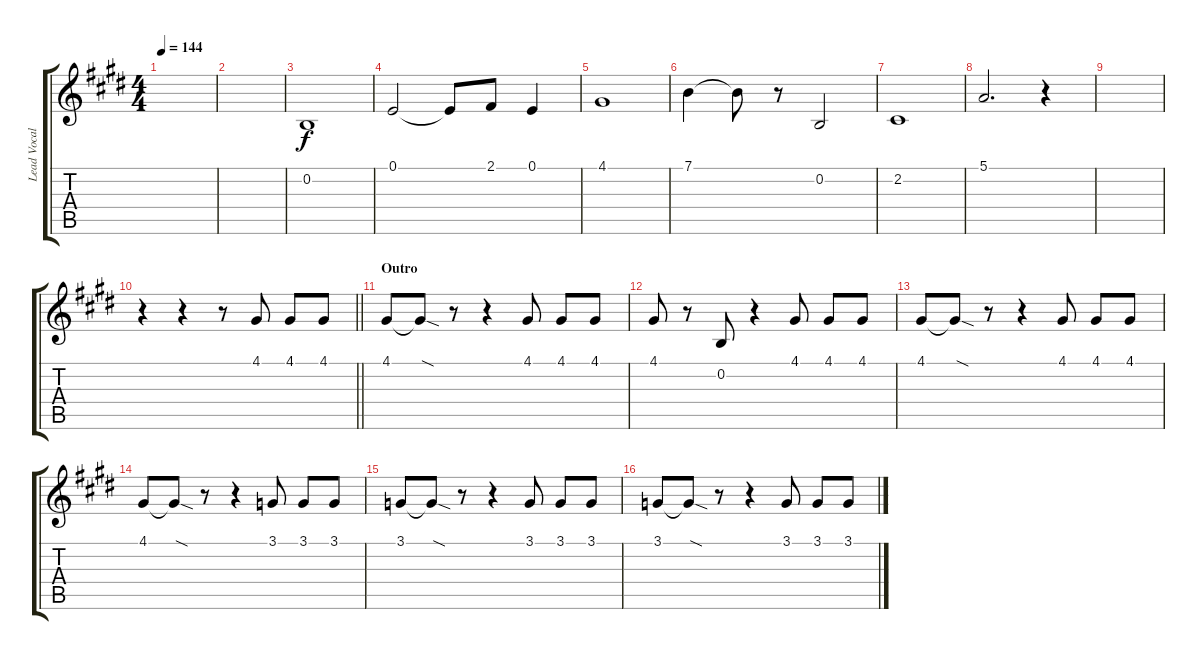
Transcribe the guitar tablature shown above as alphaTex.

\track ("Lead Vocals" "Lead Vocal") {instrument lead3calliope}
\staff {score tabs}
\tuning (E4 B3 G3 D3 A2 E2) {hide}
\ts (4 4)
\tempo 144
\clef g2
\ks e
|
|
0.2.1 |
0.1.2 0.1{t}.8 2.1.8 0.1.4 |
4.1.1 |
7.1.4 7.1{t}.8 r.8 0.2.2 |
2.2.1 |
5.1.2{d} r.4 |
|
\barLineRight lightlight
r.4 r.4 r.8 4.1.8 4.1.8 4.1.8 |
\section ("" "Outro")
4.1.8 4.1{sod t}.8 r.8 r.4 4.1.8 4.1.8 4.1.8 |
4.1.8 r.8 0.2.8 r.4 4.1.8 4.1.8 4.1.8 |
4.1.8 4.1{sod t}.8 r.8 r.4 4.1.8 4.1.8 4.1.8 |
4.1.8 4.1{sod t}.8 r.8 r.4 3.1.8 3.1.8 3.1.8 |
3.1.8 3.1{sod t}.8 r.8 r.4 3.1.8 3.1.8 3.1.8 |
3.1.8 3.1{sod t}.8 r.8 r.4 3.1.8 3.1.8 3.1.8
